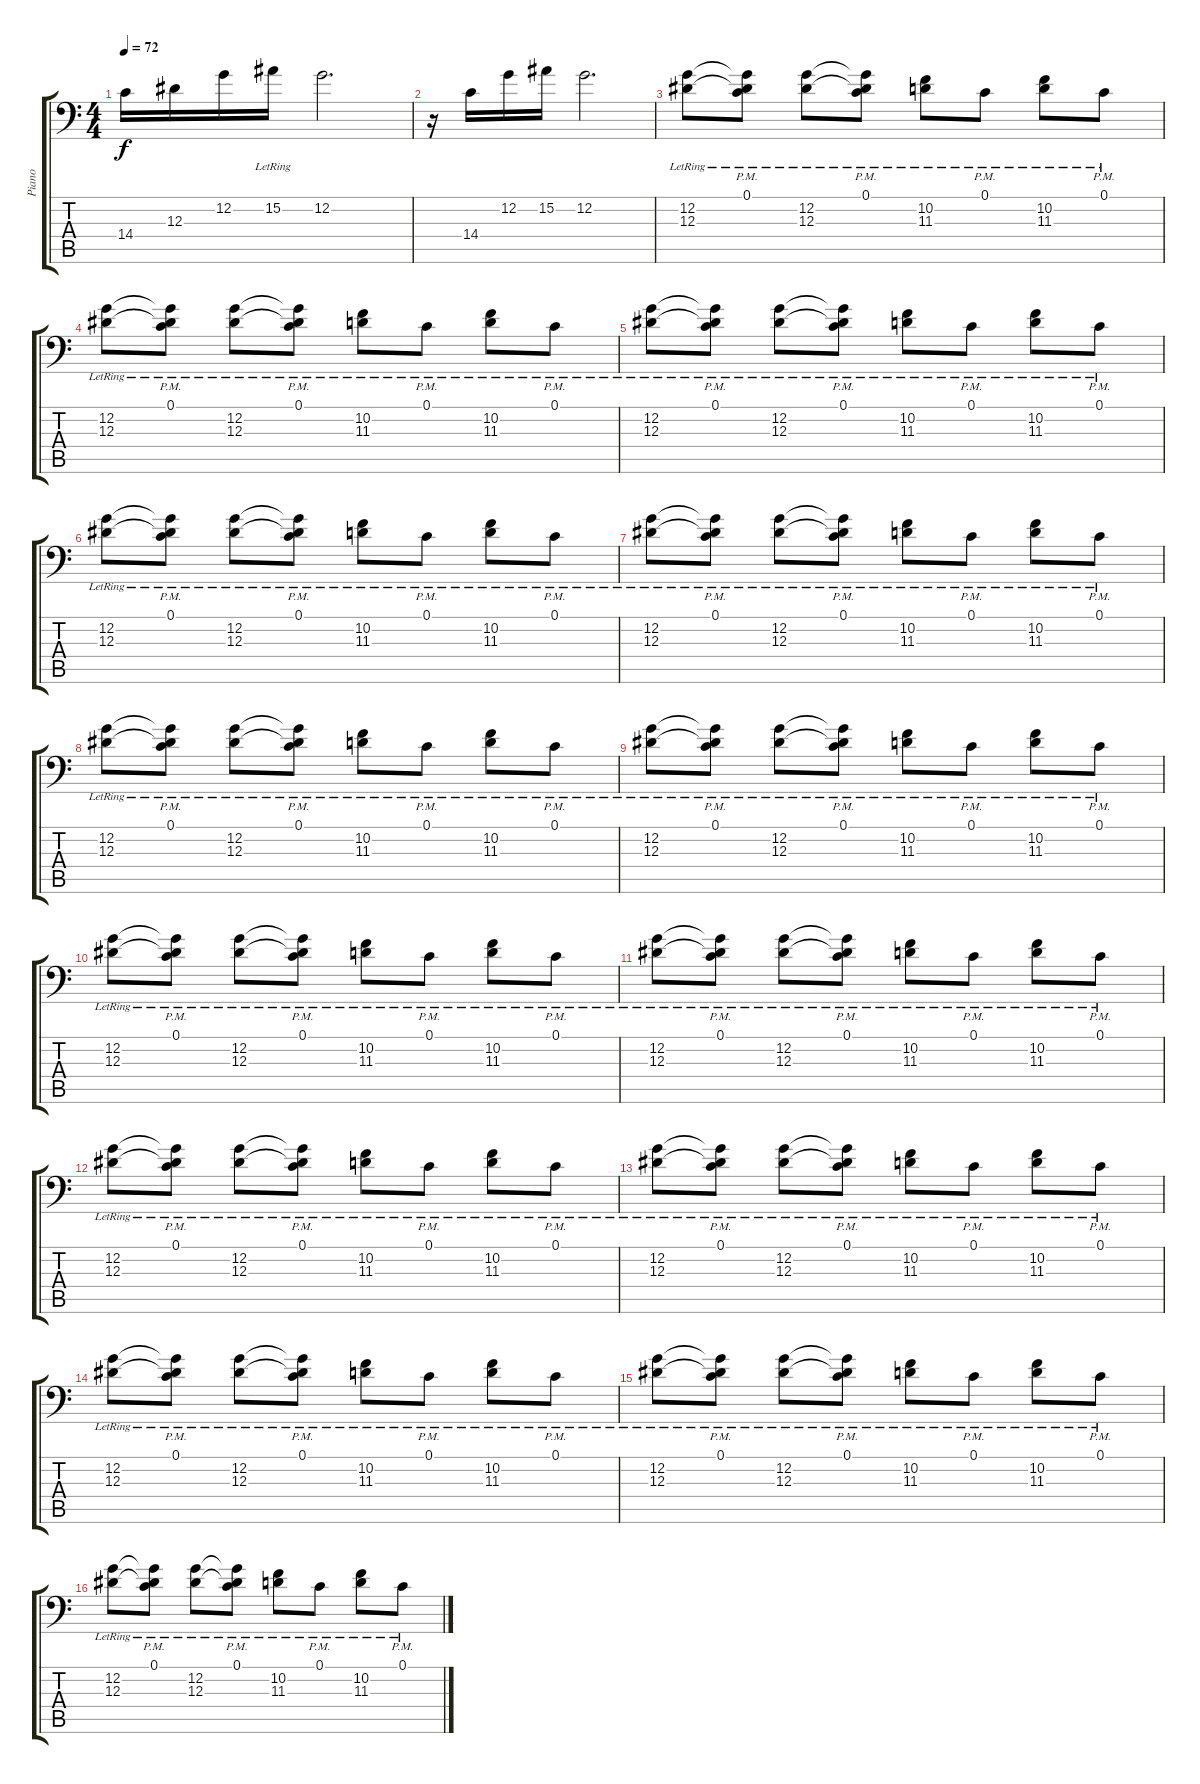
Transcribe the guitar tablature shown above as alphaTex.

\track ("Piano" "Piano") {instrument acousticgrandpiano}
\staff {score tabs}
\tuning (C4 G3 Eb3 Bb2 F2 Bb1) {hide}
\ts (4 4)
\tempo 72
\clef f4
\ks c
14.4.16{dy f} 12.3.16 12.2.16 15.2{lr}.16 12.2.2{d} |
r.16 14.4.16 12.2.16 15.2.16 12.2.2{d} |
(12.2{lr} 12.3{lr}).8 (0.1{pm lr} 12.2{t} 12.3{t}).8 (12.2{lr} 12.3{lr}).8 (0.1{pm lr} 12.2{t} 12.3{t}).8 (10.2{lr} 11.3{lr}).8 0.1{pm lr}.8 (10.2{lr} 11.3{lr}).8 0.1{pm lr}.8 |
(12.2{lr} 12.3{lr}).8 (0.1{pm lr} 12.2{t} 12.3{t}).8 (12.2{lr} 12.3{lr}).8 (0.1{pm lr} 12.2{t} 12.3{t}).8 (10.2{lr} 11.3{lr}).8 0.1{pm lr}.8 (10.2{lr} 11.3{lr}).8 0.1{pm lr}.8 |
(12.2{lr} 12.3{lr}).8 (0.1{pm lr} 12.2{t} 12.3{t}).8 (12.2{lr} 12.3{lr}).8 (0.1{pm lr} 12.2{t} 12.3{t}).8 (10.2{lr} 11.3{lr}).8 0.1{pm lr}.8 (10.2{lr} 11.3{lr}).8 0.1{pm lr}.8 |
(12.2{lr} 12.3{lr}).8 (0.1{pm lr} 12.2{t} 12.3{t}).8 (12.2{lr} 12.3{lr}).8 (0.1{pm lr} 12.2{t} 12.3{t}).8 (10.2{lr} 11.3{lr}).8 0.1{pm lr}.8 (10.2{lr} 11.3{lr}).8 0.1{pm lr}.8 |
(12.2{lr} 12.3{lr}).8 (0.1{pm lr} 12.2{t} 12.3{t}).8 (12.2{lr} 12.3{lr}).8 (0.1{pm lr} 12.2{t} 12.3{t}).8 (10.2{lr} 11.3{lr}).8 0.1{pm lr}.8 (10.2{lr} 11.3{lr}).8 0.1{pm lr}.8 |
(12.2{lr} 12.3{lr}).8 (0.1{pm lr} 12.2{t} 12.3{t}).8 (12.2{lr} 12.3{lr}).8 (0.1{pm lr} 12.2{t} 12.3{t}).8 (10.2{lr} 11.3{lr}).8 0.1{pm lr}.8 (10.2{lr} 11.3{lr}).8 0.1{pm lr}.8 |
(12.2{lr} 12.3{lr}).8{volume 10} (0.1{pm lr} 12.2{t} 12.3{t}).8 (12.2{lr} 12.3{lr}).8 (0.1{pm lr} 12.2{t} 12.3{t}).8 (10.2{lr} 11.3{lr}).8 0.1{pm lr}.8 (10.2{lr} 11.3{lr}).8 0.1{pm lr}.8 |
(12.2{lr} 12.3{lr}).8{volume 14} (0.1{pm lr} 12.2{t} 12.3{t}).8 (12.2{lr} 12.3{lr}).8 (0.1{pm lr} 12.2{t} 12.3{t}).8 (10.2{lr} 11.3{lr}).8 0.1{pm lr}.8 (10.2{lr} 11.3{lr}).8 0.1{pm lr}.8 |
(12.2{lr} 12.3{lr}).8 (0.1{pm lr} 12.2{t} 12.3{t}).8 (12.2{lr} 12.3{lr}).8 (0.1{pm lr} 12.2{t} 12.3{t}).8 (10.2{lr} 11.3{lr}).8 0.1{pm lr}.8 (10.2{lr} 11.3{lr}).8 0.1{pm lr}.8 |
(12.2{lr} 12.3{lr}).8{volume 10} (0.1{pm lr} 12.2{t} 12.3{t}).8 (12.2{lr} 12.3{lr}).8 (0.1{pm lr} 12.2{t} 12.3{t}).8 (10.2{lr} 11.3{lr}).8 0.1{pm lr}.8 (10.2{lr} 11.3{lr}).8 0.1{pm lr}.8 |
(12.2{lr} 12.3{lr}).8 (0.1{pm lr} 12.2{t} 12.3{t}).8 (12.2{lr} 12.3{lr}).8 (0.1{pm lr} 12.2{t} 12.3{t}).8 (10.2{lr} 11.3{lr}).8 0.1{pm lr}.8 (10.2{lr} 11.3{lr}).8 0.1{pm lr}.8 |
(12.2{lr} 12.3{lr}).8 (0.1{pm lr} 12.2{t} 12.3{t}).8 (12.2{lr} 12.3{lr}).8 (0.1{pm lr} 12.2{t} 12.3{t}).8 (10.2{lr} 11.3{lr}).8 0.1{pm lr}.8 (10.2{lr} 11.3{lr}).8 0.1{pm lr}.8 |
(12.2{lr} 12.3{lr}).8 (0.1{pm lr} 12.2{t} 12.3{t}).8 (12.2{lr} 12.3{lr}).8 (0.1{pm lr} 12.2{t} 12.3{t}).8 (10.2{lr} 11.3{lr}).8 0.1{pm lr}.8 (10.2{lr} 11.3{lr}).8 0.1{pm lr}.8 |
(12.2{lr} 12.3{lr}).8 (0.1{pm lr} 12.2{t} 12.3{t}).8 (12.2{lr} 12.3{lr}).8 (0.1{pm lr} 12.2{t} 12.3{t}).8 (10.2{lr} 11.3{lr}).8 0.1{pm lr}.8 (10.2{lr} 11.3{lr}).8 0.1{pm lr}.8
